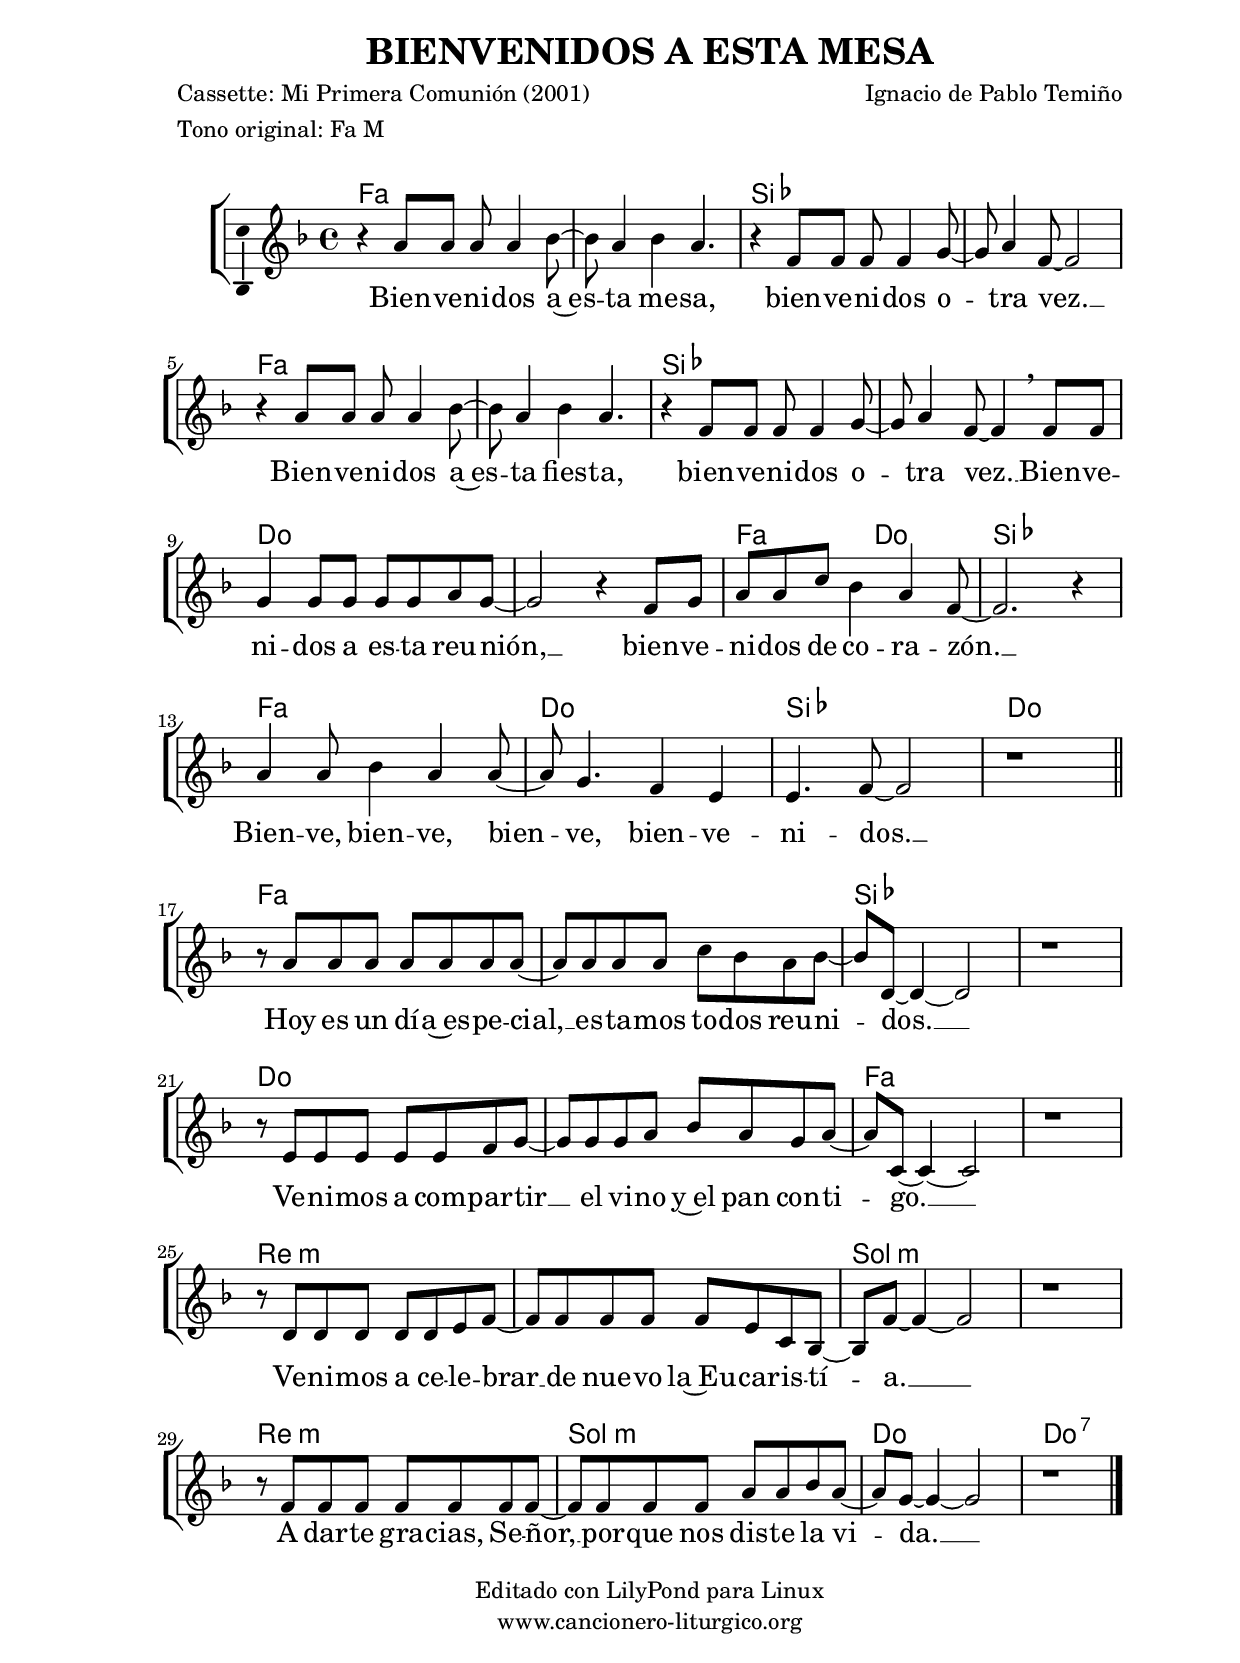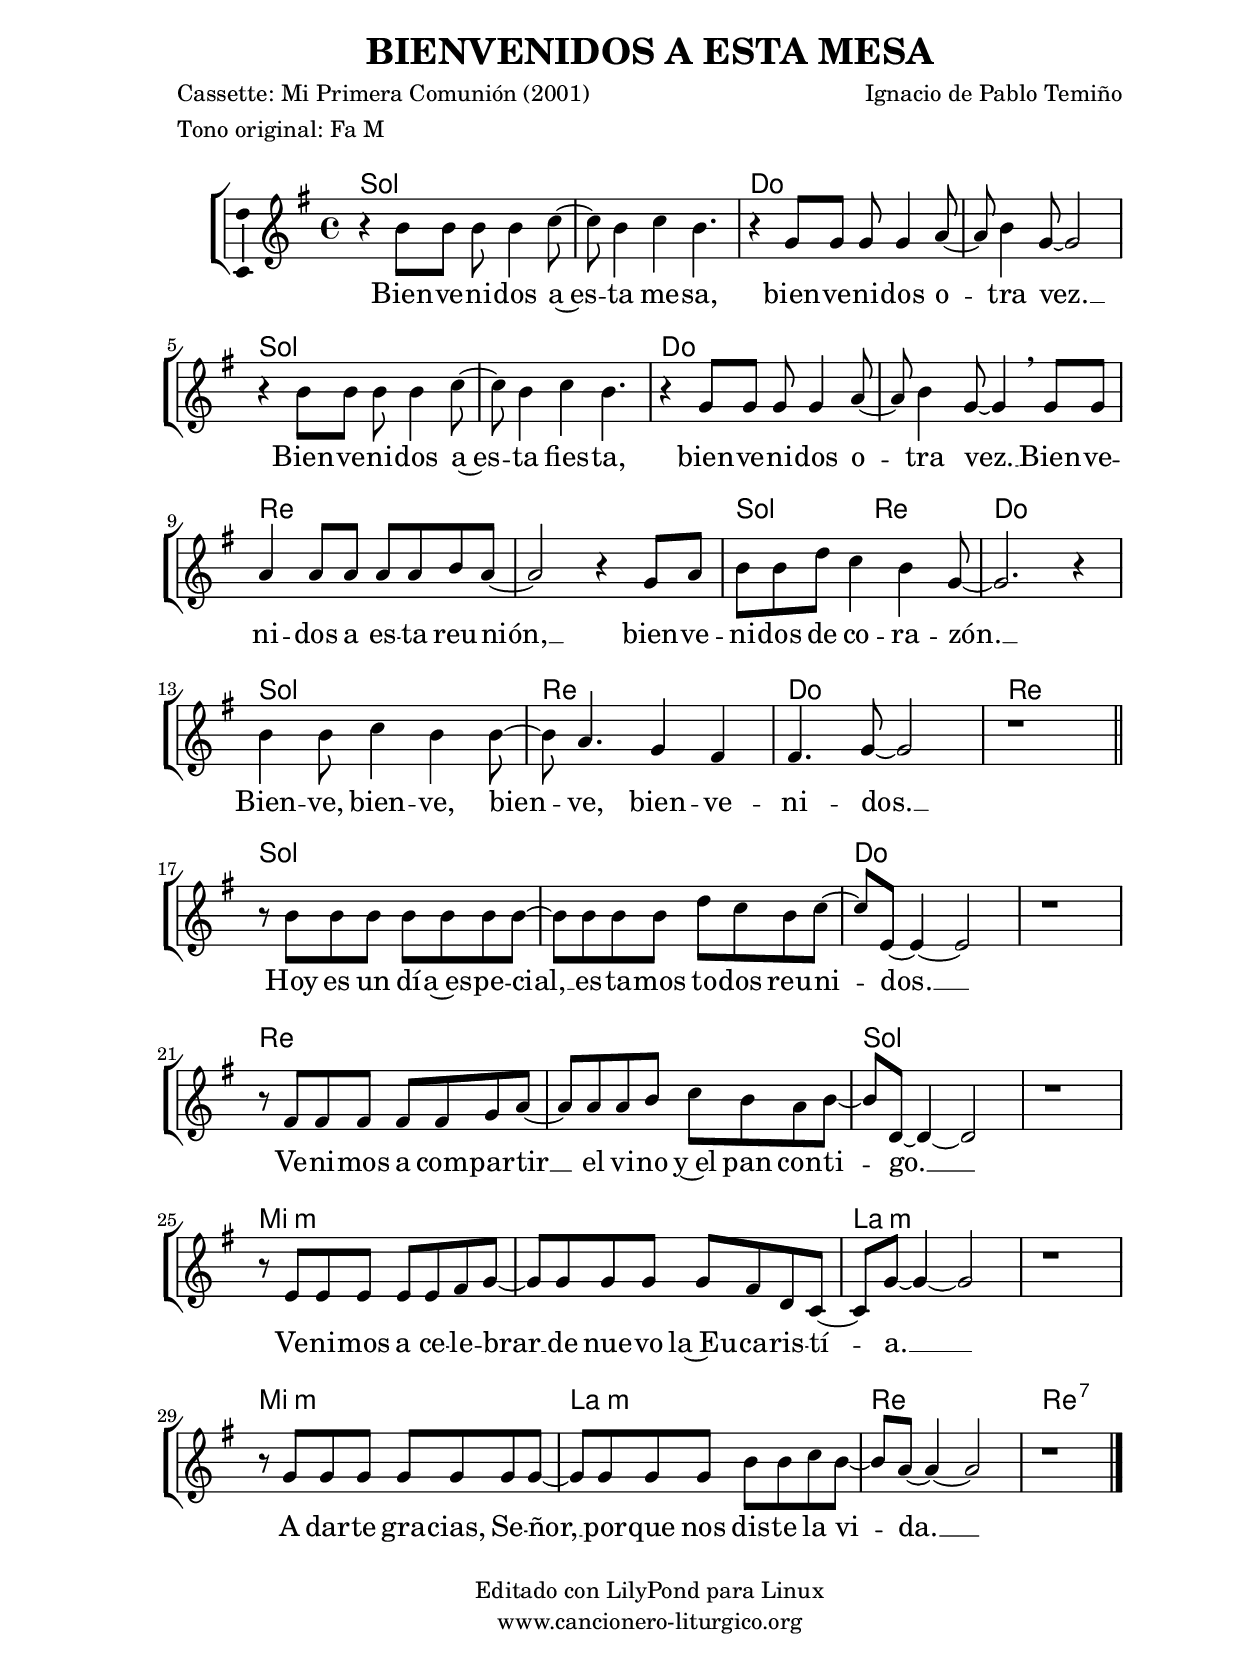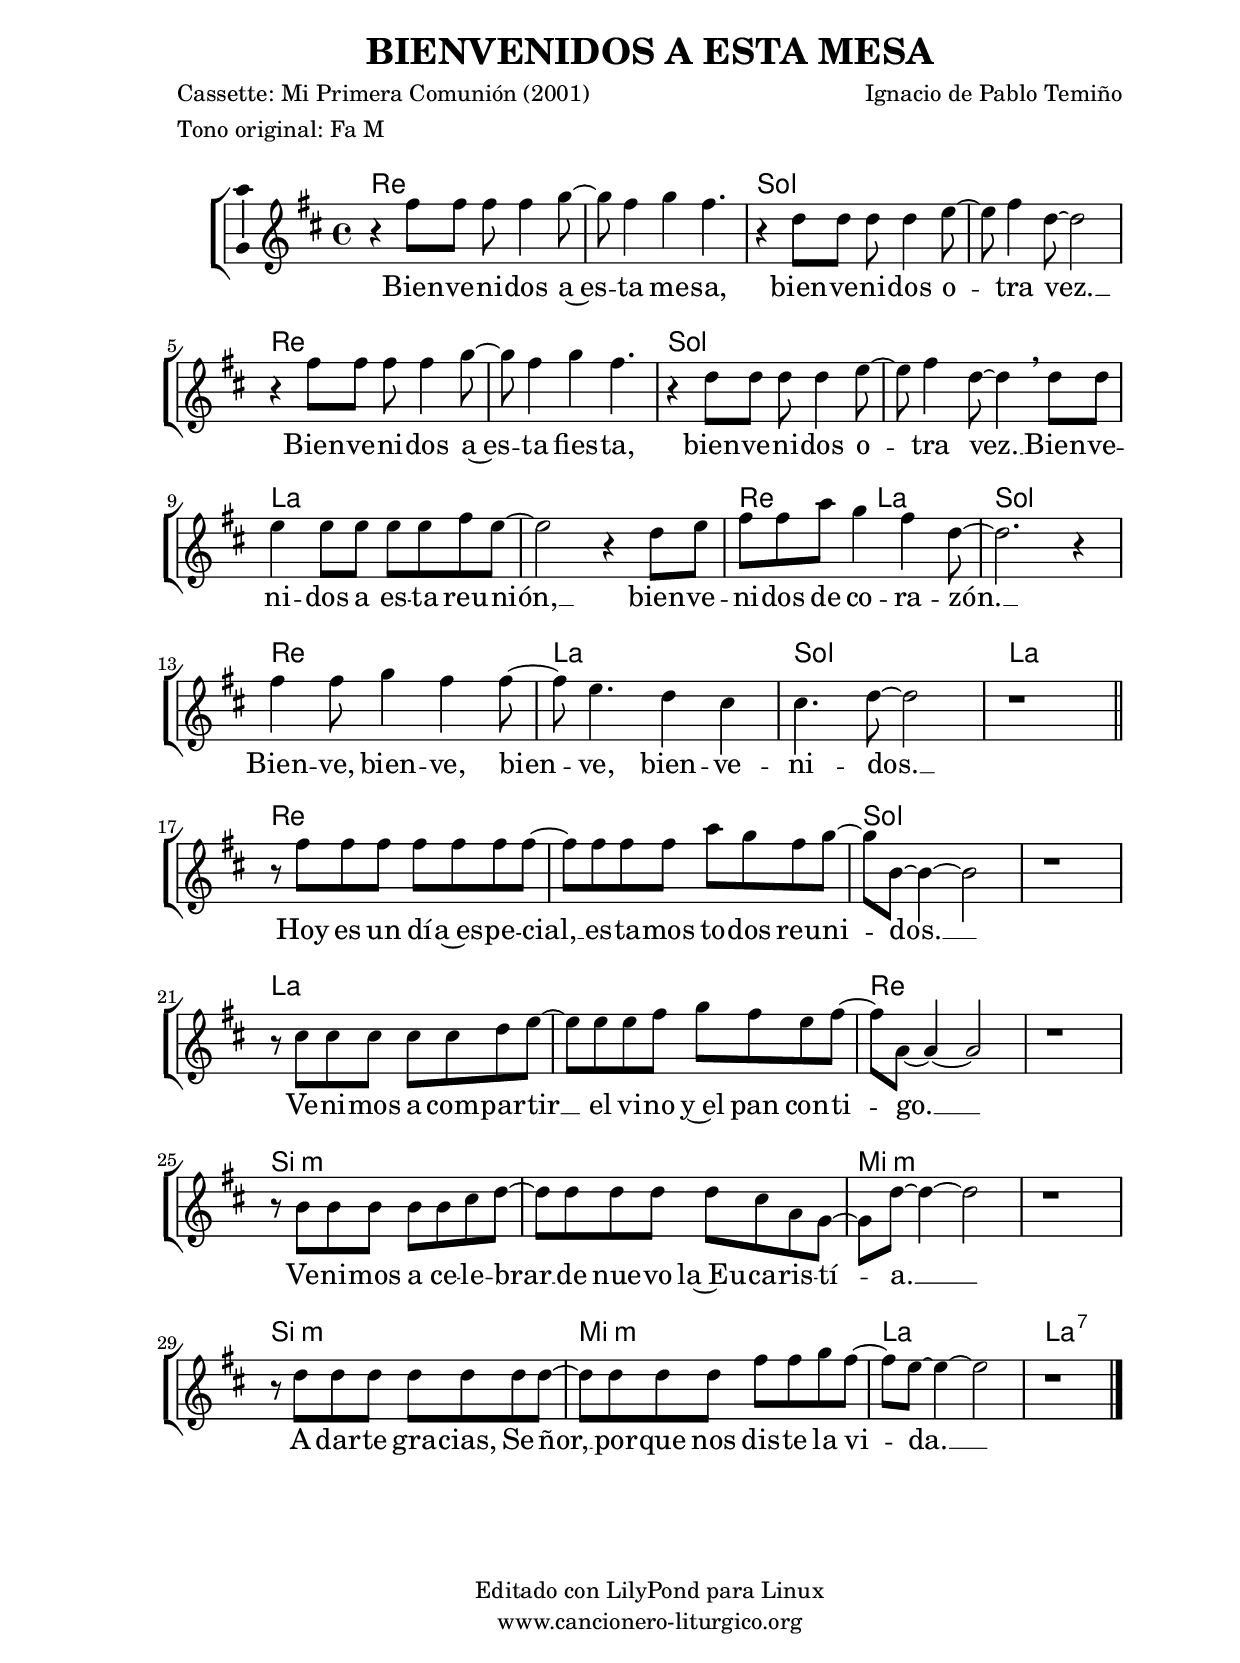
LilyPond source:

%
%para convertir .midi en .wav:
%timidity filename.midi -Ow -o finename.wav
%
%
%Para convertir de .wav a .mp3:
%lame -h -m j filename.wav
%
%
%para escuchar el midi:
%timidity nombrefichero.midi
%


%versión de lilypond para la que se ha escrito esta partitura:
\version "2.16.0"

	%Tamaño papel
	#(set-default-paper-size "a4")
	%Tamaño partitura
	#(set-global-staff-size 20)
	%No responde al pulsar sobre una nota
	#(ly:set-option 'point-and-click #f)

%parámetros del encabezamiento:
\header {
	title = "BIENVENIDOS A ESTA MESA"
	subtitle = ""
	composer = "Ignacio de Pablo Temiño"
	poet = "Cassette: Mi Primera Comunión (2001)"
	meter = "Tono original: Fa M"
	arranger = ""
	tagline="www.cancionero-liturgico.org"
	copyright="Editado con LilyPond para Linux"
	}

%parámetros asociados al papel:
\paper  {
	oddHeaderMarkup = \markup {\fill-line { \on-the-fly #not-first-page \fromproperty #'header:title \on-the-fly #not-first-page \fromproperty #'header:composer }}
	evenHeaderMarkup = \markup {\fill-line { \fromproperty #'header:composer \fromproperty #'header:title }}
	#(set-paper-size "a4")
	print-page-number = ##f
	first-page-number = 1
	print-first-page-number = ##f
%	head-separation = 3.0 \cm
	top-margin = 2.0 \cm
	bottom-margin = 0.5\cm
%%%	bottom-margin = 0.2\cm
	left-margin = 3.0 \cm
	line-width = 16.0 \cm 
	indent = 8\mm
	interscoreline = 2.\mm
	between-system-space = 15\mm
%	para que las partituras no llenen la hoja:
	ragged-bottom = ##t
%	idem para la última hoja:
	ragged-last-bottom = ##f
%	para que las partituras llenen el ancho del papel:
	ragged-last = ##f
	after-title-space = 2.5 \cm
page-count=1
%system-count=8

	%Flexible Vertical Spacing
%	markup-markup-spacing =
%	#'((basic-distance . 15) (minimum-distance . 15) (padding . 3))
	markup-system-spacing =
	#'((basic-distance . 15) (minimum-distance . 15) (padding . 3))
	system-system-spacing =
	#'((basic-distance . 15) (minimum-distance . 15) (padding . 3))
	score-system-spacing =
	#'((basic-distance . 15) (minimum-distance . 15) (padding . 5))
%	top-system-spacing = % header
%	#'((basic-distance . 8) (minimum-distance . 0) (padding . 0))
%	top-markup-spacing =
%	#'((basic-distance . 20) (minimum-distance . 20) (padding . 0))
	last-bottom-spacing = % footer
	#'((basic-distance . 5) (minimum-distance . 5) (padding . 0))
%	score-markup-spacing =
%	#'((basic-distance . 16) (minimum-distance . 13) (padding . 0))

	}


%parámetros que afectan a toda la partitura:
global =  {
	%clave de sol (G):
	\clef G
	%armadura:
%%%	\transpose c c
	\key f \major
	\tempo 4=147
	\set Score.tempoHideNote = ##t
	}


acordes = {
	\italianChords
	\chordmode {
%%%	\transpose a c {

f1 f bes bes f f bes bes c c f2 c bes1 f c bes c
f1 f bes bes c c f f d:m d:m g:m g:m d:m g:m c c:7


%%%	}
	}
}

melodia = 
%%%\transpose a c
{
	\relative c''{
	\time 4/4

r4 a8 a a8 a4 bes8~
bes8 a4 bes a4.
r4 f8 f f8 f4 g8~
g8 a4 f8~f2
r4 a8 a a8 a4 bes8~
bes8 a4 bes a4.
r4 f8 f f8 f4 g8~
g8 a4 f8~f4 \breathe f8 f
g4 g8 g g g a g~
g2 r4 f8 g
a8 a c bes4 a f8~
f2. r4
a4 a8 bes4 a a8~
a8 g4. f4 e
e4. f8~f2
r1
%^"   FIN"

\bar "||"
\break

r8 a8 a a a a a a~
a8 a a a c bes a bes~
bes8 d,~d4~d2
r1
r8 e8 e e e e f g~
g8 g g a bes a g a~
a8 c,~c4~c2
r1
r8 d8 d d d d e f~
f8 f f f f e c bes~
bes8 f'~f4~f2
r1
r8 f8 f f f f f f~
f8 f f f a a bes a~
a8 g~g4~g2
r1
%^"   DC"

	\bar "|."
	}
	}


texto = \lyricmode {
Bien -- ve -- ni -- dos a~es -- ta me -- sa,
bien -- ve -- ni -- dos o -- tra vez. __
Bien -- ve -- ni -- dos a~es -- ta fies -- ta,
bien -- ve -- ni -- dos o -- tra vez. __
Bien -- ve -- ni -- dos a es -- ta reu -- nión, __
bien -- ve -- ni -- dos de co -- ra -- zón. __
Bien -- ve, bien -- ve, bien -- ve,
bien -- ve -- ni -- dos. __

%\set stanza =#"1. " 
Hoy es un dí -- a~es -- pe -- cial, __
es -- ta -- mos to -- dos reu -- ni -- dos. __
Ve -- ni -- mos a com -- par -- tir __
el vi -- no y~el pan con -- ti -- go. __
Ve -- ni -- mos a ce -- le -- brar __
de nue -- vo la~Eu -- ca -- ris -- tí -- a. __
A dar -- te gra -- cias, Se -- ñor, __
por -- que nos dis -- te la vi -- da. __

	}

textodos = \lyricmode {
\skip1 \skip1 \skip1 \skip1 \skip1 \skip1 \skip1
\skip1 \skip1 \skip1 \skip1 \skip1 \skip1 \skip1
\skip1 \skip1 \skip1 \skip1 \skip1 \skip1 \skip1
\skip1 \skip1 \skip1 \skip1 \skip1 \skip1 \skip1
\skip1

%\set stanza =#"2. " Jesús, Tú eres la mano
%Que me lleva seguro
%Serás mi amigo mejor,
%Serás la Luz si está oscuro
%Serás respuesta
%Si tengo de pronto una duda
%Yo quiero ser como Tú
%Yo necesito tu ayuda

	}


acordesStaff = \context ChordNames = acordesStaff <<
	\set chordChanges = ##t
	\acordes
	>>


vozStaff = \context Voice = vozStaff
\with {\consists "Ambitus_engraver"}
<<
%	\set Staff.instrumentName = ""
%	\set Staff.shortInstrumentName = ""
%	\set Staff.midiInstrument = #"clarinet"
%	\set Staff.midiInstrument = #"cello"
%	\set Staff.midiInstrument = #"flute"
	\set Staff.midiInstrument = #"electric guitar (jazz)"
%	\set Staff.midiInstrument = #"english horn"
%	\set Staff.midiInstrument = #"violin"
%	\set Staff.midiInstrument = #"glockenspiel"
	\set Staff.midiMinimumVolume = #0.7
	\set Staff.midiMaximumVolume = #0.9
	\global
	\melodia
	>>

textoStaff = \context Lyrics = textoStaff <<
	\lyricsto vozStaff \texto
	>>

textodosStaff = \context Lyrics = textodosStaff <<
	\lyricsto vozStaff \textodos
	>>

\book {
	\score {
		\context ChoirStaff {
			\override StaffGroup.SystemStartBracket #'collapse-height = #1
			\override Score.SystemStartBar #'collapse-height = #1
			<<
			\acordesStaff
			\vozStaff
			\textoStaff
			\textodosStaff
			>>
			}
		\layout {
	    		\context {
				\Lyrics
				\override LyricText #'font-size = #2
				}
	   		 \context {
				\Score
				\override StaffSymbol #'staff-space = #(magstep +3)
				}
			}
		}
	\score {
		\unfoldRepeats
		\context ChoirStaff {
			<<
			\acordesStaff
			\vozStaff
			>>
			}
		\midi {
	  		\context {
	  			\Score
				tempoWholesPerMinute = #(ly:make-moment 70 4)
				}
			}
		}
	}



#(define output-suffix "C")
\book {
	\score {
		\context ChoirStaff {
			\override StaffGroup.SystemStartBracket #'collapse-height = #1
			\override Score.SystemStartBar #'collapse-height = #1
\transpose c d
			<<
			\acordesStaff
			\vozStaff
			\textoStaff
			\textodosStaff
			>>
			}
		\layout {
	    		\context {
				\Lyrics
				\override LyricText #'font-size = #2
				}
	   		 \context {
				\Score
				\override StaffSymbol #'staff-space = #(magstep +3)
				}
			}
		}
	}

#(define output-suffix "S")
\book {
	\score {
		\context ChoirStaff {
			\override StaffGroup.SystemStartBracket #'collapse-height = #1
			\override Score.SystemStartBar #'collapse-height = #1
\transpose c a
			<<
			\acordesStaff
			\vozStaff
			\textoStaff
			\textodosStaff
			>>
			}
		\layout {
	    		\context {
				\Lyrics
				\override LyricText #'font-size = #2
				}
	   		 \context {
				\Score
				\override StaffSymbol #'staff-space = #(magstep +3)
				}
			}
		}
	}


